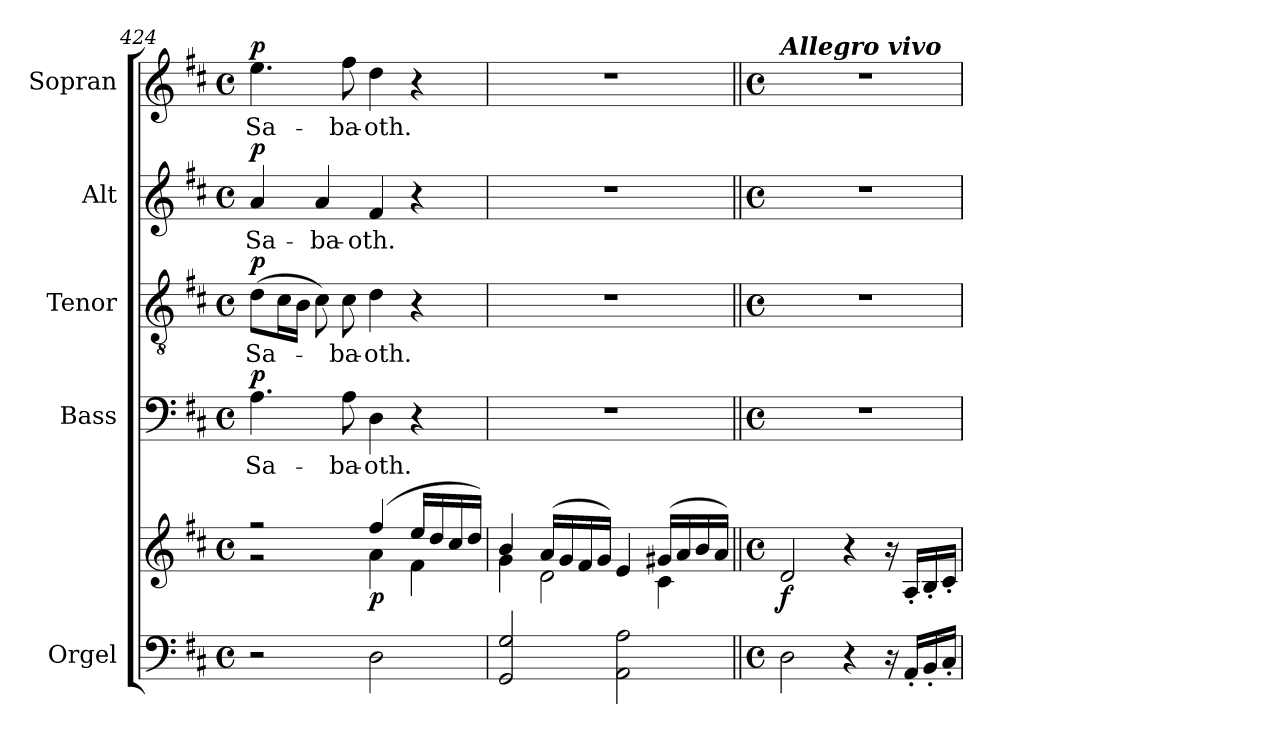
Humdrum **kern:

**kern	**kern	**dynam	**kern	**text	**dynam	**kern	**text	**dynam	**kern	**text	**dynam	**kern	**text	**dynam
*part5	*part5	*part5	*part4	*part4	*part4	*part3	*part3	*part3	*part2	*part2	*part2	*part1	*part1	*part1
*staff6	*staff5	*staff5/6	*staff4	*staff4	*staff4	*staff3	*staff3	*staff3	*staff2	*staff2	*staff2	*staff1	*staff1	*staff1
*I"Orgel	*	*	*I"Bass	*	*	*I"Tenor	*	*	*I"Alt	*	*	*I"Sopran	*	*
*I'Org.	*	*	*I'B.	*	*	*I'T.	*	*	*I'A.	*	*	*I'S.	*	*
*clefF4	*clefG2	*	*clefF4	*	*	*clefGv2	*	*	*clefG2	*	*	*clefG2	*	*
*k[f#c#]	*k[f#c#]	*	*k[f#c#]	*	*	*k[f#c#]	*	*	*k[f#c#]	*	*	*k[f#c#]	*	*
*D:	*D:	*	*D:	*	*	*D:	*	*	*D:	*	*	*D:	*	*
*M4/4	*M4/4	*	*M4/4	*	*	*M4/4	*	*	*M4/4	*	*	*M4/4	*	*
*met(c)	*met(c)	*	*met(c)	*	*	*met(c)	*	*	*met(c)	*	*	*met(c)	*	*
=424	=424	=424	=424	=424	=424	=424	=424	=424	=424	=424	=424	=424	=424	=424
*	*^	*	*	*	*	*	*	*	*	*	*	*	*	*
!	!	!	!	!	!LO:LY:b	!LO:DY:a	!	!LO:LY:b	!LO:DY:a	!	!LO:LY:b	!LO:DY:a	!	!LO:LY:b	!LO:DY:a
2r	2r	2r	.	4.A\	Sa-	p	(>8d\L	Sa-	p	4a/	Sa-	p	4.ee\	Sa-	p
.	.	.	.	.	.	.	16c#\L	.	.	.	.	.	.	.	.
.	.	.	.	.	.	.	16B\JJ	.	.	.	.	.	.	.	.
!	!	!	!	!	!	!	!	!	!	!	!LO:LY:b	!	!	!	!
.	.	.	.	.	.	.	8c#\)	.	.	4a/	-ba-	.	.	.	.
!	!	!	!	!	!LO:LY:b	!	!	!LO:LY:b	!	!	!	!	!	!LO:LY:b	!
.	.	.	.	8A\	-ba-	.	8c#\	-ba-	.	.	.	.	8ff#\	-ba-	.
!	!	!	!LO:DY:b	!	!LO:LY:b	!	!	!LO:LY:b	!	!	!LO:LY:b	!	!	!LO:LY:b	!
2D\	(4ff#/	4a\	p	4D\	-oth.	.	4d\	-oth.	.	4f#/	-oth.	.	4dd\	-oth.	.
.	16ee/LL	4f#\	.	4r	.	.	4r	.	.	4r	.	.	4r	.	.
.	16dd/	.	.	.	.	.	.	.	.	.	.	.	.	.	.
.	16cc#/	.	.	.	.	.	.	.	.	.	.	.	.	.	.
.	16dd/JJ)	.	.	.	.	.	.	.	.	.	.	.	.	.	.
=425	=425	=425	=425	=425	=425	=425	=425	=425	=425	=425	=425	=425	=425	=425	=425
2GG/ 2G/	4b/	4g\	.	1r	.	.	1r	.	.	1r	.	.	1r	.	.
.	(>16a/LL	2d\	.	.	.	.	.	.	.	.	.	.	.	.	.
.	16g/	.	.	.	.	.	.	.	.	.	.	.	.	.	.
.	16f#/	.	.	.	.	.	.	.	.	.	.	.	.	.	.
.	16g/JJ)	.	.	.	.	.	.	.	.	.	.	.	.	.	.
2AA\ 2A\	4e/	.	.	.	.	.	.	.	.	.	.	.	.	.	.
.	(>16g#X/LL	4c#\	.	.	.	.	.	.	.	.	.	.	.	.	.
.	16a/	.	.	.	.	.	.	.	.	.	.	.	.	.	.
.	16b/	.	.	.	.	.	.	.	.	.	.	.	.	.	.
.	16a/JJ)	.	.	.	.	.	.	.	.	.	.	.	.	.	.
*	*v	*v	*	*	*	*	*	*	*	*	*	*	*	*	*
=426||	=426||	=426||	=426||	=426||	=426||	=426||	=426||	=426||	=426||	=426||	=426||	=426||	=426||	=426||
*M4/4	*M4/4	*	*M4/4	*	*	*M4/4	*	*	*M4/4	*	*	*M4/4	*	*
*met(c)	*met(c)	*	*met(c)	*	*	*met(c)	*	*	*met(c)	*	*	*met(c)	*	*
!	!	!	!	!	!	!	!	!	!	!	!	!LO:TX:a:Bi:t=Allegro vivo	!	!
!	!	!LO:DY:b	!	!	!	!	!	!	!	!	!	!	!	!
2D\	2d/	f	1r	.	.	1r	.	.	1r	.	.	1r	.	.
4r	4r	.	.	.	.	.	.	.	.	.	.	.	.	.
16r	16r	.	.	.	.	.	.	.	.	.	.	.	.	.
16AA'</LL	16A'</LL	.	.	.	.	.	.	.	.	.	.	.	.	.
16BB'</	16B'</	.	.	.	.	.	.	.	.	.	.	.	.	.
16C#'</JJ	16c#'</JJ	.	.	.	.	.	.	.	.	.	.	.	.	.
=	=	=	=	=	=	=	=	=	=	=	=	=	=	=
*-	*-	*-	*-	*-	*-	*-	*-	*-	*-	*-	*-	*-	*-	*-
